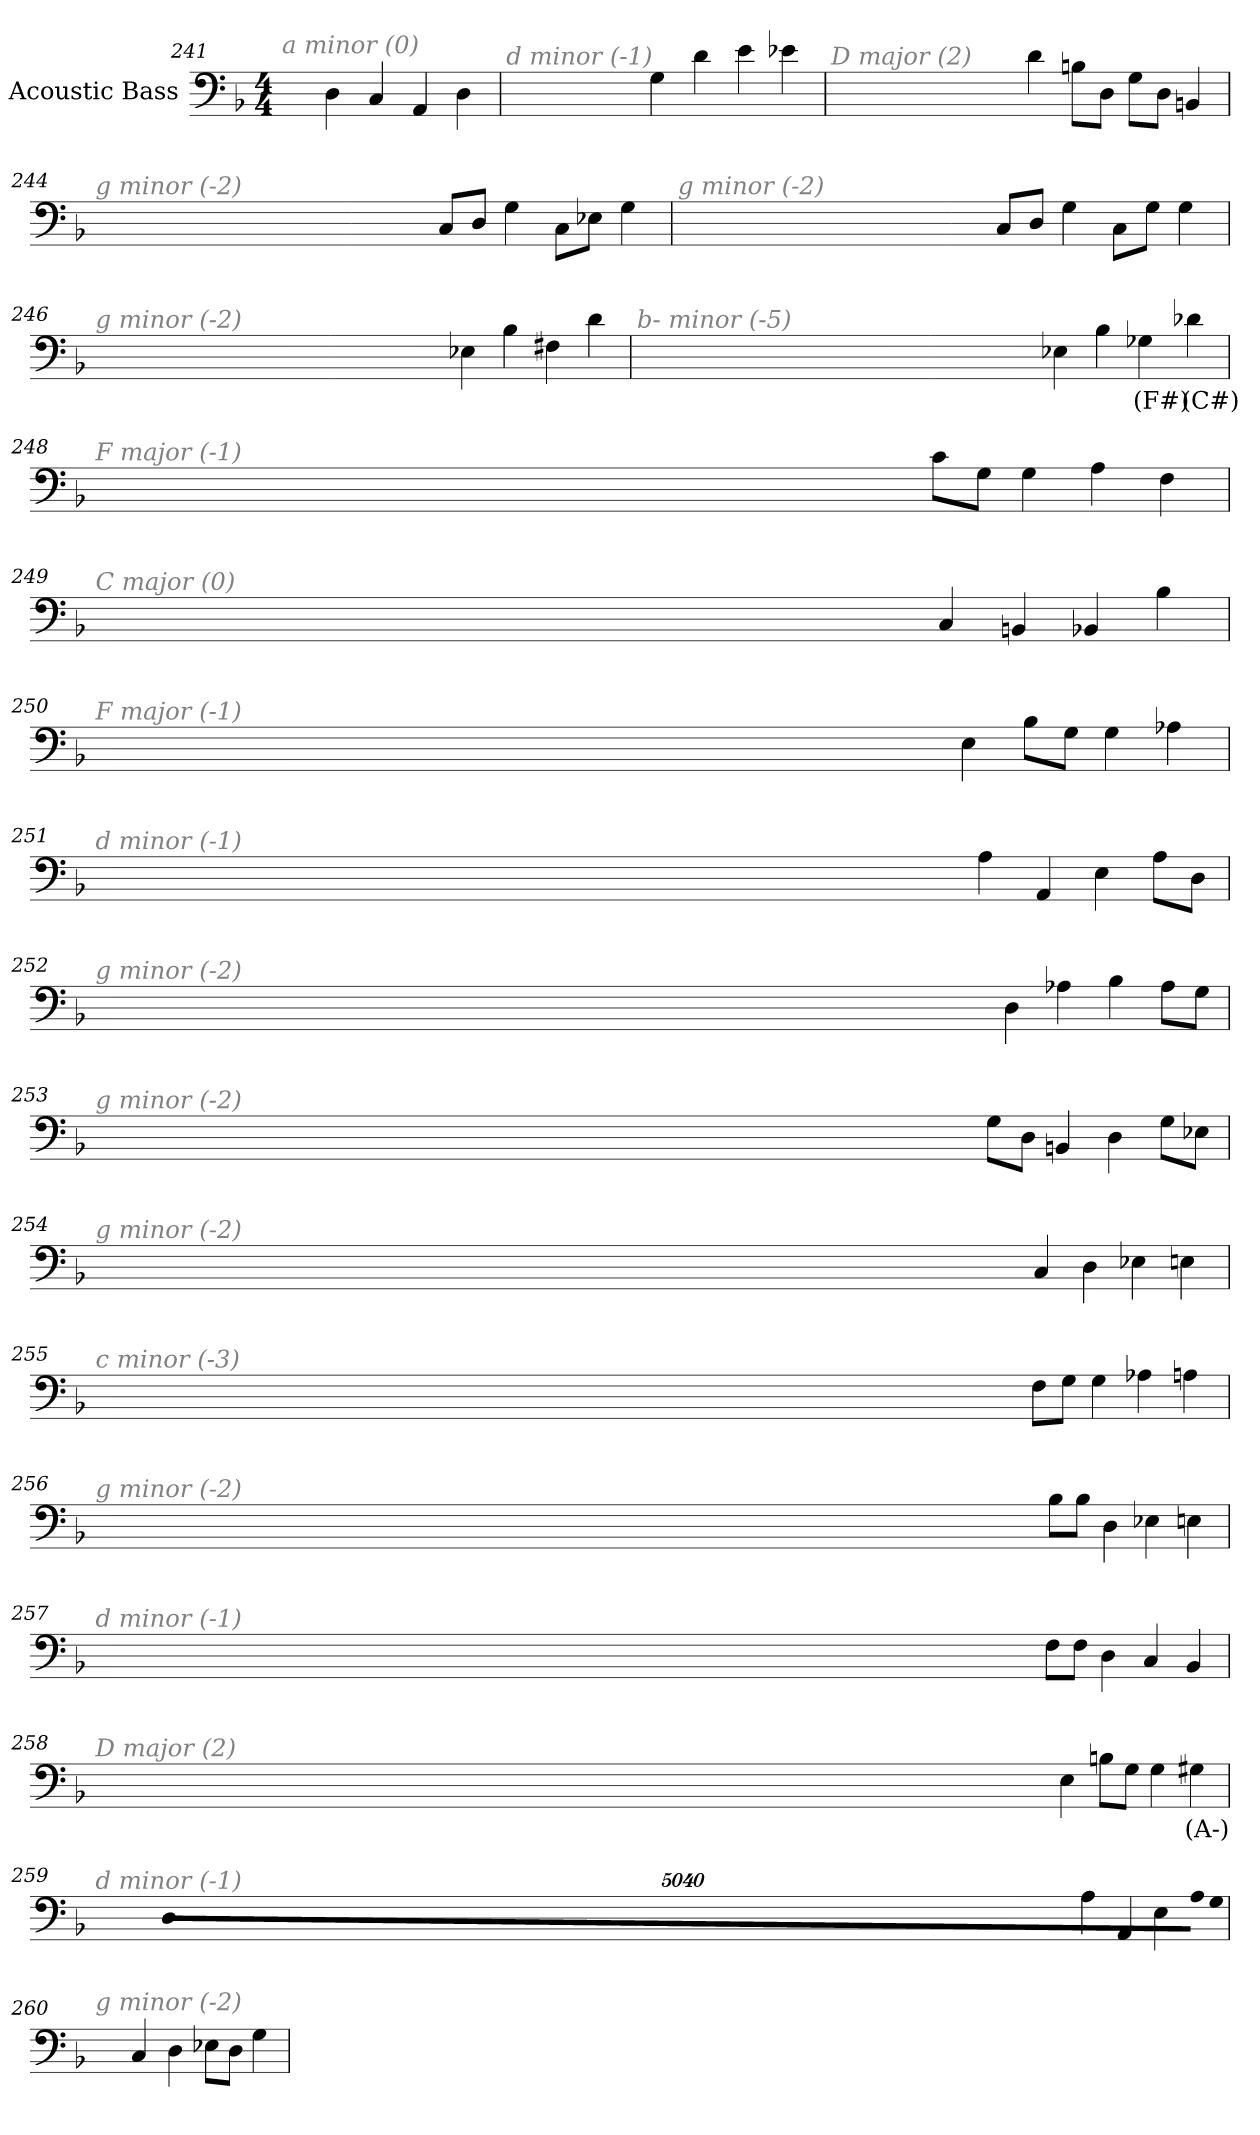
**kern	**text
*part1	*part1
*staff1	*staff1
*I"Acoustic Bass	*
*clefF4	*
*ITrd7c12	*
*k[b-]	*
*F:	*
*M4/4	*
=241	=241
!LO:TX:i:color=#808080:t=a minor (0)	!
4DD	.
4CC	.
4AAA	.
4DD	.
=242	=242
!LO:TX:i:color=#808080:t=d minor (-1)	!
4GG	.
4D	.
4E	.
4E-X	.
=243	=243
!LO:TX:i:color=#808080:t=D major (2)	!
4D	.
8BBnL	.
8DDJ	.
8GGL	.
8DDJ	.
4BBBn	.
=244	=244
!LO:TX:i:color=#808080:t=g minor (-2)	!
8CCL	.
8DDJ	.
4GG	.
8CCL	.
8EE-XJ	.
4GG	.
=245	=245
!LO:TX:i:color=#808080:t=g minor (-2)	!
8CCL	.
8DDJ	.
4GG	.
8CCL	.
8GGJ	.
4GG	.
=246	=246
!LO:TX:i:color=#808080:t=g minor (-2)	!
4EE-X	.
4BB-	.
4FF#X	.
4D	.
=247	=247
!LO:TX:i:color=#808080:t=b- minor (-5)	!
4EE-X	.
4BB-	.
4GG-Xi	(F#)
4D-Xi	(C#)
=248	=248
!LO:TX:i:color=#808080:t=F major (-1)	!
8CL	.
8GGJ	.
4GG	.
4AA	.
4FF	.
=249	=249
!LO:TX:i:color=#808080:t=C major (0)	!
4CC	.
4BBBn	.
4BBB-X	.
4BB-	.
=250	=250
!LO:TX:i:color=#808080:t=F major (-1)	!
4EE	.
8BB-L	.
8GGJ	.
4GG	.
4AA-X	.
=251	=251
!LO:TX:i:color=#808080:t=d minor (-1)	!
4AA	.
4AAA	.
4EE	.
8AAL	.
8DDJ	.
=252	=252
!LO:TX:i:color=#808080:t=g minor (-2)	!
4DD	.
4AA-X	.
4BB-	.
8AA-L	.
8GGJ	.
=253	=253
!LO:TX:i:color=#808080:t=g minor (-2)	!
8GGL	.
8DDJ	.
4BBBn	.
4DD	.
8GGL	.
8EE-XJ	.
=254	=254
!LO:TX:i:color=#808080:t=g minor (-2)	!
4CC	.
4DD	.
4EE-X	.
4EEn	.
=255	=255
!LO:TX:i:color=#808080:t=c minor (-3)	!
8FFL	.
8GGJ	.
4GG	.
4AA-X	.
4AAn	.
=256	=256
!LO:TX:i:color=#808080:t=g minor (-2)	!
8BB-L	.
8BB-J	.
4DD	.
4EE-X	.
4EEn	.
=257	=257
!LO:TX:i:color=#808080:t=d minor (-1)	!
8FFL	.
8FFJ	.
4DD	.
4CC	.
4BBB-	.
=258	=258
!LO:TX:i:color=#808080:t=D major (2)	!
4EE	.
8BBnL	.
8GGJ	.
4GG	.
4GG#Xi	(A-)
=259	=259
!LO:TX:i:color=#808080:t=d minor (-1)	!
4AA	.
4AAA	.
4EE	.
!LO:N:vis=8	!
40320%3347AAL	.
!LO:N:vis=8	!
40320%3347GG	.
!LO:N:vis=8	!
40320%3347DDJ	.
=260	=260
!LO:TX:i:color=#808080:t=g minor (-2)	!
4CC	.
4DD	.
8EE-XL	.
8DDJ	.
4GG	.
=	=
*-	*-
